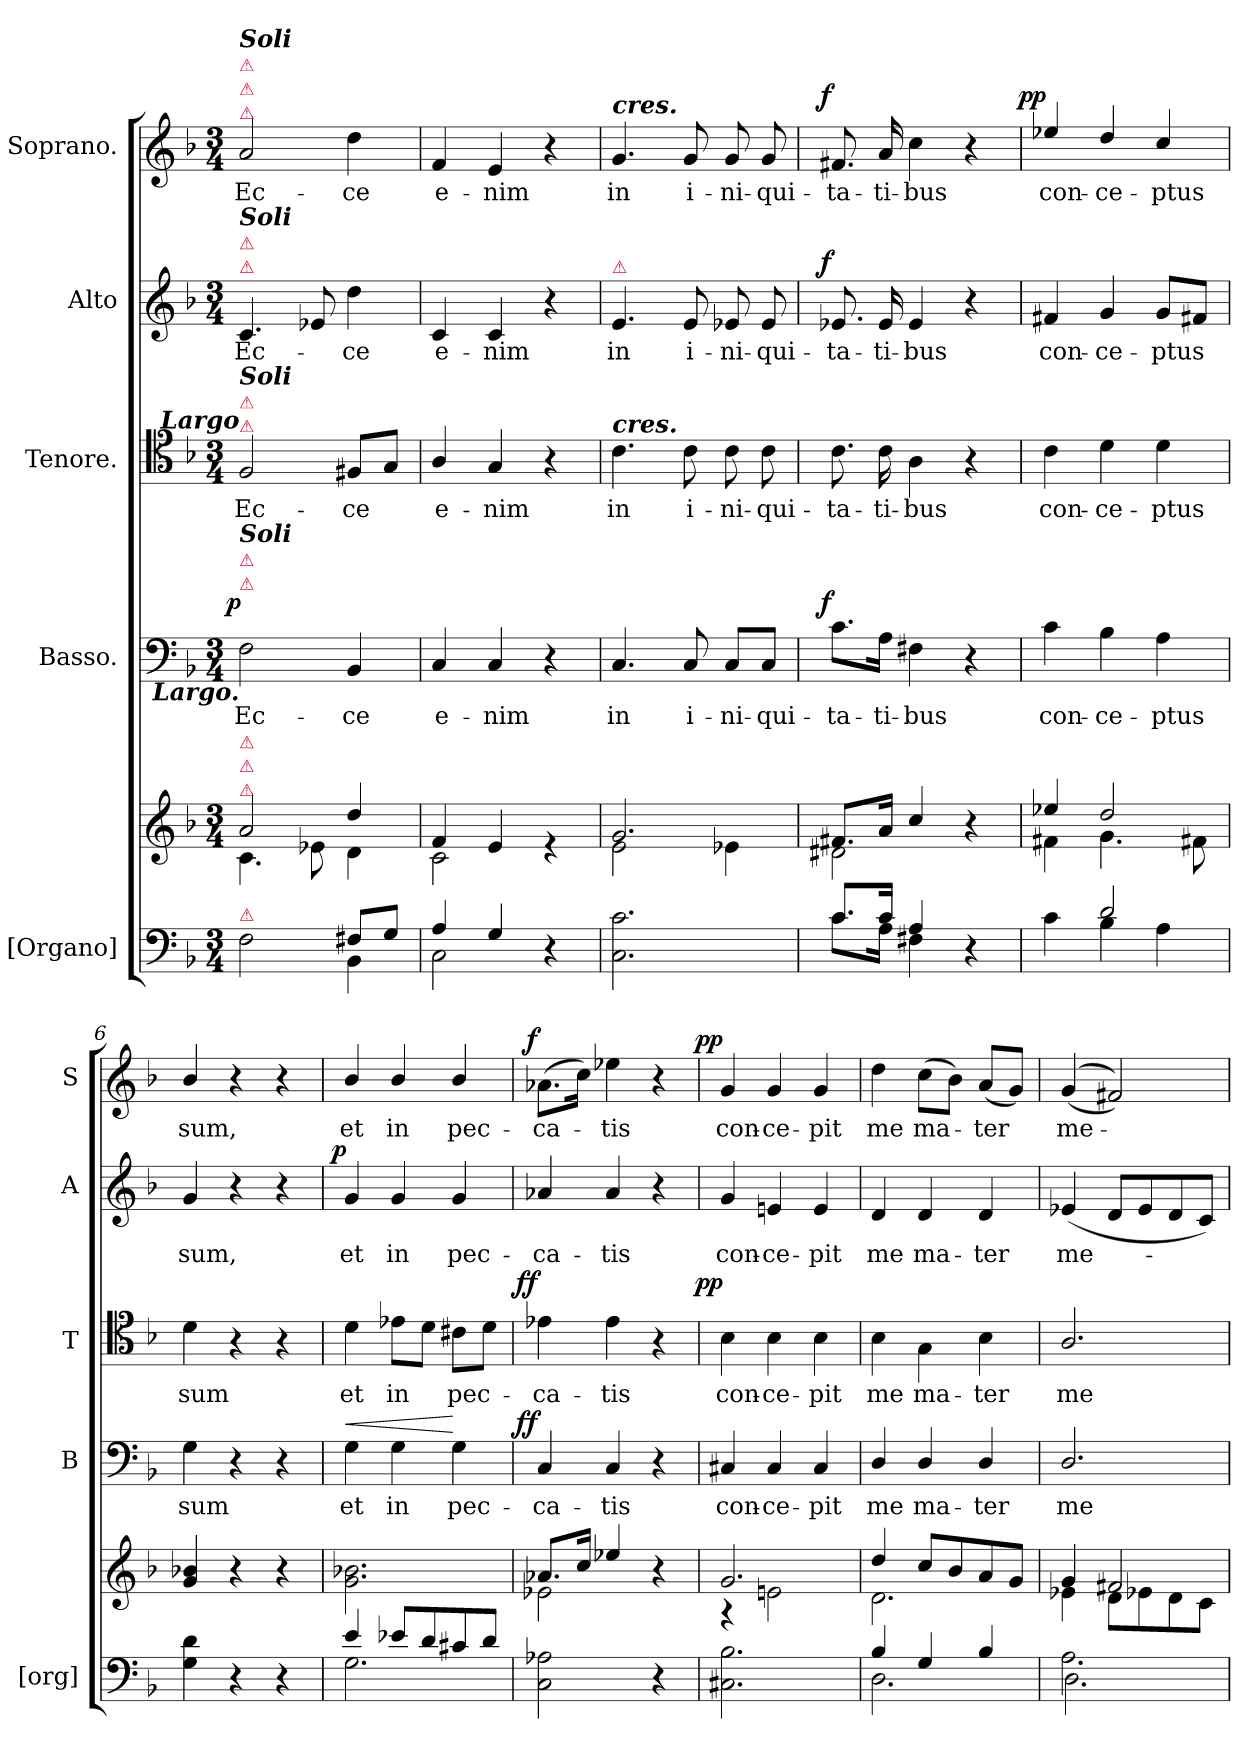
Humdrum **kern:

**kern	**kern	**kern	**text	**dynam	**kern	**text	**dynam	**kern	**text	**dynam	**kern	**text	**dynam
*part5	*part5	*part4	*part4	*part4	*part3	*part3	*part3	*part2	*part2	*part2	*part1	*part1	*part1
*staff6	*staff5	*staff4	*staff4	*staff4	*staff3	*staff3	*staff3	*staff2	*staff2	*staff2	*staff1	*staff1	*staff1
*I"[Organo]	*	*I"Basso.	*	*	*I"Tenore.	*	*	*I"Alto	*	*	*I"Soprano.	*	*
*I'[org]	*	*I'B	*	*	*I'T	*	*	*I'A	*	*	*I'S	*	*
*clefF4	*clefG2	*clefF4	*	*	*clefC4	*	*	*clefG2	*	*	*clefG2	*	*
*k[b-]	*k[b-]	*k[b-]	*	*	*k[b-]	*	*	*k[b-]	*	*	*k[b-]	*	*
*M3/4	*M3/4	*M3/4	*	*	*M3/4	*	*	*M3/4	*	*	*M3/4	*	*
=1	=1	=1	=1	=1	=1	=1	=1	=1	=1	=1	=1	=1	=1
*^	*^	*	*	*	*	*	*	*	*	*	*	*	*
!	!	!	!	!	!	!	!	!	!	!	!	!	!LO:TX:a:color=crimson:t=⚠	!	!
!	!	!	!	!	!	!	!	!	!	!	!	!	!LO:TX:a:color=crimson:t=⚠	!	!
!	!	!	!	!	!	!	!	!	!	!	!	!	!LO:TX:a:Bi:color=crimson:t=⚠	!	!
!	!	!	!	!	!	!	!	!	!	!	!	!	!LO:TX:a:Bi:t=Soli	!	!
!	!	!	!	!	!	!	!	!	!	!LO:TX:a:color=crimson:t=⚠	!	!	!	!	!
!	!	!	!	!	!	!	!	!	!	!LO:TX:a:Bi:color=crimson:t=⚠	!	!	!	!	!
!	!	!	!	!	!	!	!	!	!	!LO:TX:a:Bi:t=Soli	!	!	!	!	!
!	!	!	!	!	!	!	!LO:TX:a:color=crimson:t=⚠	!	!	!	!	!	!	!	!
!	!	!	!	!	!	!	!LO:TX:a:Bi:color=crimson:t=⚠	!	!	!	!	!	!	!	!
!	!	!	!	!	!	!	!LO:TX:a:Bi:rj:t=Largo	!	!	!	!	!	!	!	!
!	!	!	!	!	!	!	!LO:TX:a:Bi:t=Soli	!	!	!	!	!	!	!	!
!	!	!	!	!LO:TX:a:color=crimson:t=⚠	!	!	!	!	!	!	!	!	!	!	!
!	!	!	!	!LO:TX:a:Bi:color=crimson:t=⚠	!	!	!	!	!	!	!	!	!	!	!
!	!	!	!	!LO:TX:b:Bi:rj:t=Largo.	!	!	!	!	!	!	!	!	!	!	!
!	!	!	!	!LO:TX:a:Bi:t=Soli	!	!	!	!	!	!	!	!	!	!	!
!	!	!LO:TX:a:color=crimson:t=⚠	!	!	!	!	!	!	!	!	!	!	!	!	!
!	!	!LO:TX:a:color=crimson:t=⚠	!	!	!	!	!	!	!	!	!	!	!	!	!
!	!	!LO:TX:a:Bi:color=crimson:t=⚠	!	!	!	!	!	!	!	!	!	!	!	!	!
!LO:TX:a:color=crimson:t=⚠	!	!	!	!	!	!	!	!	!	!	!	!	!	!	!
!	!	!	!	!	!	!LO:DY:b:rj	!	!	!	!	!	!	!	!	!
2F\	2ryy	2a/	4.c\	2F\	Ec-	p	2F/	Ec-	.	4.c/	Ec-	.	2a/	Ec-	.
.	.	.	8e-X\	.	.	.	.	.	.	8e-X/	.	.	.	.	.
4BB-\	8F#X/L	4dd/	4d\	4BB-/	-ce	.	8F#X/L	-ce	.	4dd\	-ce	.	4dd\	-ce	.
.	8G/J	.	.	.	.	.	8G/J	.	.	.	.	.	.	.	.
=2	=2	=2	=2	=2	=2	=2	=2	=2	=2	=2	=2	=2	=2	=2	=2
4A/	2C\	4f/	2c\	4C/	e-	.	4A/	e-	.	4c/	e-	.	4f/	e-	.
4G/	.	4e/	.	4C/	-nim	.	4G/	-nim	.	4c/	-nim	.	4e/	-nim	.
4r	4ryy	4re	4ryy	4r	.	.	4r	.	.	4r	.	.	4r	.	.
=3	=3	=3	=3	=3	=3	=3	=3	=3	=3	=3	=3	=3	=3	=3	=3
!	!	!	!	!	!	!	!	!	!	!	!	!	!LO:TX:a:Bi:t=cres.	!	!
!	!	!	!	!	!	!	!	!	!	!LO:TX:a:color=crimson:t=⚠	!	!	!	!	!
!	!	!	!	!	!	!	!LO:TX:a:Bi:t=cres.	!	!	!	!	!	!	!	!
*v	*v	*	*	*	*	*	*	*	*	*	*	*	*	*	*
2.C\ 2.c\	2.g/	2e\	4.C/	in	.	4.c\	in	.	4.e/	in	.	4.g/	in	.
.	.	.	8C/	i-	.	8c\	i-	.	8e/	i-	.	8g/	i-	.
.	.	4e-X\	8C/L	-ni-	.	8c\	-ni-	.	8e-X/	-ni-	.	8g/	-ni-	.
.	.	.	8C/J	-qui-	.	8c\	-qui-	.	8e-/	-qui-	.	8g/	-qui-	.
=4	=4	=4	=4	=4	=4	=4	=4	=4	=4	=4	=4	=4	=4	=4
*^	*	*	*	*	*	*	*	*	*	*	*	*	*	*
!	!	!	!	!	!	!LO:DY:a:rj	!	!	!	!	!	!LO:DY:a:rj	!	!	!LO:DY:a:rj
8.c/L	8.c\L	8.f#X/L	2d#X\	8.c\L	-ta-	f	8.c\	-ta-	.	8.e-X/	-ta-	f	8.f#X/	-ta-	f
16c/Jk	16A\Jk	16a/Jk	.	16A\Jk	-ti-	.	16c\	-ti-	.	16e-/	-ti-	.	16a/	-ti-	.
4A/	4F#X\	4cc/	.	4F#X\	-bus	.	4A\	-bus	.	4e-/	-bus	.	4cc\	-bus	.
4r	4ryy	4r	4ryy	4r	.	.	4r	.	.	4r	.	.	4r	.	.
=5	=5	=5	=5	=5	=5	=5	=5	=5	=5	=5	=5	=5	=5	=5	=5
!	!	!	!	!	!	!	!	!	!	!	!	!	!	!	!LO:DY:a:rj
4c\	4ryy	4ee-X/	4f#X\	4c\	con-	.	4c\	con-	.	4f#X/	con-	.	4ee-X/	con-	pp
2d/	4B-\	2dd/	4.g\	4B-\	-ce-	.	4d\	-ce-	.	4g/	-ce-	.	4dd/	-ce-	.
.	4A\	.	.	4A\	-ptus	.	4d\	-ptus	.	8g/L	-ptus	.	4cc/	-ptus	.
.	.	.	8f#X\	.	.	.	.	.	.	8f#X/J	.	.	.	.	.
*v	*v	*	*	*	*	*	*	*	*	*	*	*	*	*	*
*	*v	*v	*	*	*	*	*	*	*	*	*	*	*	*
=6	=6	=6	=6	=6	=6	=6	=6	=6	=6	=6	=6	=6	=6
4G\ 4d\	4g/ 4b-X/	4G\	sum	.	4d\	sum	.	4g/	sum,	.	4b-/	sum,	.
4r	4r	4r	.	.	4r	.	.	4r	.	.	4r	.	.
4r	4r	4r	.	.	4r	.	.	4r	.	.	4r	.	.
=7	=7	=7	=7	=7	=7	=7	=7	=7	=7	=7	=7	=7	=7
*^	*	*	*	*	*	*	*	*	*	*	*	*	*
!	!	!	!	!	!LO:HP:a	!	!	!	!	!	!LO:DY:b:rj	!	!	!
4e/	2.G\	2.g\ 2.b-X\	4G\	et	<	4d\	et	.	4g/	et	p	4b-/	et	.
8e-X/L	.	.	4G\	in	.	8e-X\L	in	.	4g/	in	.	4b-/	in	.
8d/	.	.	.	.	.	8d\J	.	.	.	.	.	.	.	.
8c#X/	.	.	4G\	pec-	[	8c#X\L	pec-	.	4g/	pec-	.	4b-/	pec-	.
8d/J	.	.	.	.	.	8d\J	.	.	.	.	.	.	.	.
*v	*v	*	*	*	*	*	*	*	*	*	*	*	*	*
=8	=8	=8	=8	=8	=8	=8	=8	=8	=8	=8	=8	=8	=8
*	*^	*	*	*	*	*	*	*	*	*	*	*	*
!	!	!	!	!	!LO:DY:b:rj	!	!	!LO:DY:b:rj	!	!	!	!	!	!LO:DY:a:rj
2C\ 2A-X\	8.a-X/L	2e-X\	4C/	-ca-	ff	4e-X\	-ca-	ff	4a-X/	-ca-	.	(>8.a-X\L	-ca-	f
.	16cc/Jk	.	.	.	.	.	.	.	.	.	.	16cc\Jk)	.	.
.	4ee-X/	.	4C/	-tis	.	4e-\	-tis	.	4a-/	-tis	.	4ee-X\	-tis	.
4r	4r	4ryy	4r	.	.	4r	.	.	4r	.	.	4r	.	.
=9	=9	=9	=9	=9	=9	=9	=9	=9	=9	=9	=9	=9	=9	=9
!	!	!	!	!	!	!	!	!LO:DY:b:rj	!	!	!	!	!	!LO:DY:a:rj
2.C#X\ 2.B-\	2.g/	4r	4C#X/	con-	.	4B-\	con-	pp	4g/	con-	.	4g/	con-	pp
.	.	2en\	4C#/	-ce-	.	4B-\	-ce-	.	4en/	-ce-	.	4g/	-ce-	.
.	.	.	4C#/	-pit	.	4B-\	-pit	.	4e/	-pit	.	4g/	-pit	.
=10	=10	=10	=10	=10	=10	=10	=10	=10	=10	=10	=10	=10	=10	=10
*^	*	*	*	*	*	*	*	*	*	*	*	*	*	*
4B-/	2.D\	4dd/	2.d\	4D/	me	.	4B-\	me	.	4d/	me	.	4dd\	me	.
4G/	.	8cc/L	.	4D/	ma-	.	4G\	ma-	.	4d/	ma-	.	(>8cc\L	ma-	.
.	.	8b-/	.	.	.	.	.	.	.	.	.	.	8b-\J)	.	.
4B-/	.	8a/	.	4D/	-ter	.	4B-\	-ter	.	4d/	-ter	.	(<8a/L	-ter	.
.	.	8g/J	.	.	.	.	.	.	.	.	.	.	8g/J)	.	.
=11	=11	=11	=11	=11	=11	=11	=11	=11	=11	=11	=11	=11	=11	=11	=11
2.A\	2.D\	4g/	4e-X\	2.D/	me-	.	2.A/	me-	.	(4e-X/	me-	.	(<(>4g/	me-	.
.	.	2f#X/	8d\L	.	.	.	.	.	.	8d/L	.	.	2f#X/))	.	.
.	.	.	8e-X\	.	.	.	.	.	.	8e-/	.	.	.	.	.
.	.	.	8d\	.	.	.	.	.	.	8d/	.	.	.	.	.
.	.	.	8c\J	.	.	.	.	.	.	8c/J)	.	.	.	.	.
*v	*v	*	*	*	*	*	*	*	*	*	*	*	*	*	*
*	*v	*v	*	*	*	*	*	*	*	*	*	*	*	*
=	=	=	=	=	=	=	=	=	=	=	=	=	=
*-	*-	*-	*-	*-	*-	*-	*-	*-	*-	*-	*-	*-	*-
